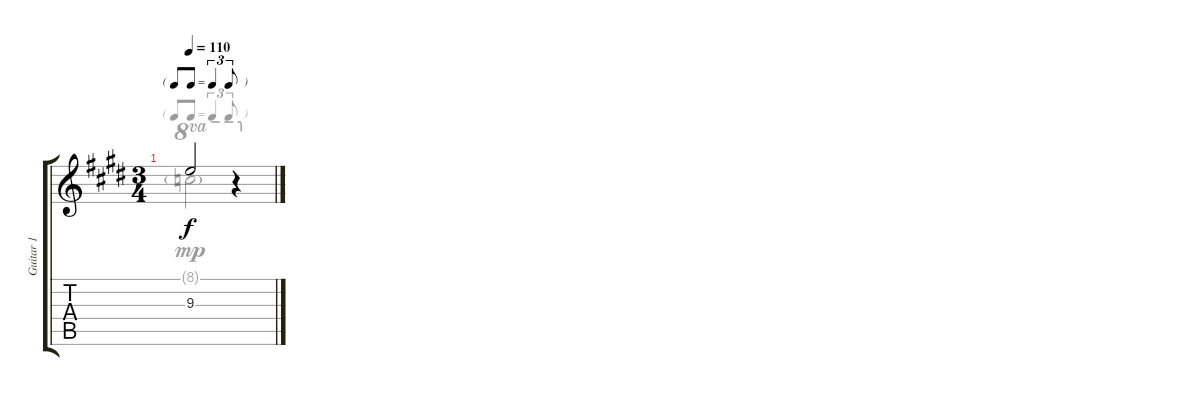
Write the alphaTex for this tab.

\track ("Guitar 1" "Guitar 1") {instrument electricguitarjazz}
\staff {score tabs}
\tuning (E4 B3 G3 D3 A2 E2) {hide}
\voice
\ts (3 4)
\tf triplet8th
\tempo 110
\clef g2
\ks e
9.3.2{dy f} r.4
\voice
\clef g2
\ottava regular
\simile none
\ks e
8.1{g}.2{ot 8va dy mp} r.4{ot 8va}
